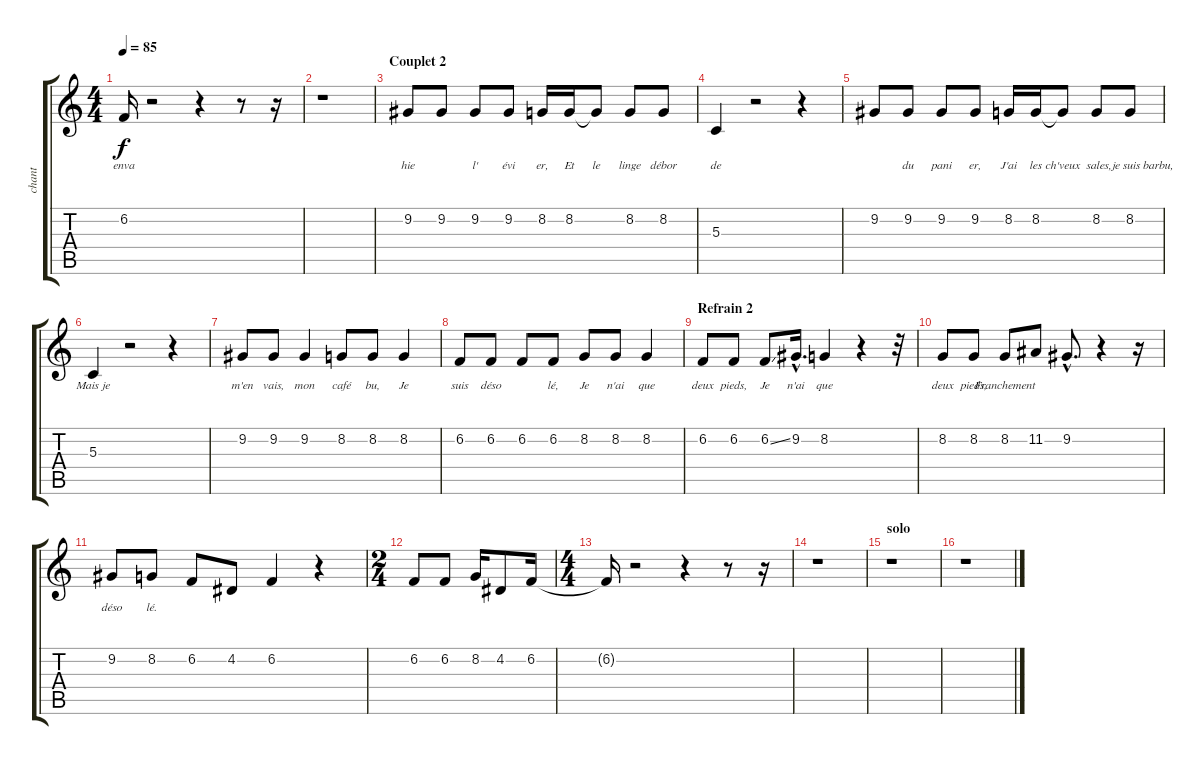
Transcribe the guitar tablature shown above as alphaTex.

\track ("chant" "chant") {instrument trumpet}
\staff {score tabs}
\tuning (E4 B3 G3 D3 A2 E2) {hide}
\ts (4 4)
\tempo 85
\clef g2
\ks c
6.2{t}.16{lyrics (0 "enva") lyrics (1 "") lyrics (2 "") lyrics (3 "") lyrics (4 "") dy f} r.2 r.4 r.8 r.16 |
r.1 |
\section ("" "Couplet 2")
9.2.8{lyrics (0 "hie") lyrics (1 "") lyrics (2 "") lyrics (3 "") lyrics (4 "")} 9.2.8{lyrics (0 "") lyrics (1 "") lyrics (2 "") lyrics (3 "") lyrics (4 "")} 9.2.8{lyrics (0 "l'") lyrics (1 "") lyrics (2 "") lyrics (3 "") lyrics (4 "")} 9.2.8{lyrics (0 "évi") lyrics (1 "") lyrics (2 "") lyrics (3 "") lyrics (4 "")} 8.2.16{lyrics (0 "er,") lyrics (1 "") lyrics (2 "") lyrics (3 "") lyrics (4 "")} 8.2.16{lyrics (0 "Et") lyrics (1 "") lyrics (2 "") lyrics (3 "") lyrics (4 "")} 8.2{t}.8{lyrics (0 "le") lyrics (1 "") lyrics (2 "") lyrics (3 "") lyrics (4 "")} 8.2.8{lyrics (0 "linge") lyrics (1 "") lyrics (2 "") lyrics (3 "") lyrics (4 "")} 8.2.8{lyrics (0 "débor") lyrics (1 "") lyrics (2 "") lyrics (3 "") lyrics (4 "")} |
5.3.4{lyrics (0 "de") lyrics (1 "") lyrics (2 "") lyrics (3 "") lyrics (4 "")} r.2 r.4 |
9.2.8{lyrics (0 "") lyrics (1 "") lyrics (2 "") lyrics (3 "") lyrics (4 "")} 9.2.8{lyrics (0 "du") lyrics (1 "") lyrics (2 "") lyrics (3 "") lyrics (4 "")} 9.2.8{lyrics (0 "pani") lyrics (1 "") lyrics (2 "") lyrics (3 "") lyrics (4 "")} 9.2.8{lyrics (0 "er,") lyrics (1 "") lyrics (2 "") lyrics (3 "") lyrics (4 "")} 8.2.16{lyrics (0 "J'ai") lyrics (1 "") lyrics (2 "") lyrics (3 "") lyrics (4 "")} 8.2.16{lyrics (0 "les") lyrics (1 "") lyrics (2 "") lyrics (3 "") lyrics (4 "")} 8.2{t}.8{lyrics (0 "ch'veux") lyrics (1 "") lyrics (2 "") lyrics (3 "") lyrics (4 "")} 8.2.8{lyrics (0 "") lyrics (1 "") lyrics (2 "") lyrics (3 "") lyrics (4 "")} 8.2.8{lyrics (0 "sales,je suis barbu,") lyrics (1 "") lyrics (2 "") lyrics (3 "") lyrics (4 "")} |
5.3.4{lyrics (0 "Mais je") lyrics (1 "") lyrics (2 "") lyrics (3 "") lyrics (4 "")} r.2 r.4 |
9.2.8{lyrics (0 "m'en") lyrics (1 "") lyrics (2 "") lyrics (3 "") lyrics (4 "")} 9.2.8{lyrics (0 "vais,") lyrics (1 "") lyrics (2 "") lyrics (3 "") lyrics (4 "")} 9.2.4{lyrics (0 "mon") lyrics (1 "") lyrics (2 "") lyrics (3 "") lyrics (4 "")} 8.2.8{lyrics (0 "café") lyrics (1 "") lyrics (2 "") lyrics (3 "") lyrics (4 "")} 8.2.8{lyrics (0 "bu,") lyrics (1 "") lyrics (2 "") lyrics (3 "") lyrics (4 "")} 8.2.4{lyrics (0 "Je") lyrics (1 "") lyrics (2 "") lyrics (3 "") lyrics (4 "")} |
6.2.8{lyrics (0 "suis") lyrics (1 "") lyrics (2 "") lyrics (3 "") lyrics (4 "")} 6.2.8{lyrics (0 "déso") lyrics (1 "") lyrics (2 "") lyrics (3 "") lyrics (4 "")} 6.2.8{lyrics (0 "") lyrics (1 "") lyrics (2 "") lyrics (3 "") lyrics (4 "")} 6.2.8{lyrics (0 "lé,") lyrics (1 "") lyrics (2 "") lyrics (3 "") lyrics (4 "")} 8.2.8{lyrics (0 "Je") lyrics (1 "") lyrics (2 "") lyrics (3 "") lyrics (4 "")} 8.2.8{lyrics (0 "n'ai") lyrics (1 "") lyrics (2 "") lyrics (3 "") lyrics (4 "")} 8.2.4{lyrics (0 "que") lyrics (1 "") lyrics (2 "") lyrics (3 "") lyrics (4 "")} |
\section ("" "Refrain 2")
6.2.8{lyrics (0 "deux") lyrics (1 "") lyrics (2 "") lyrics (3 "") lyrics (4 "")} 6.2.8{lyrics (0 "pieds,") lyrics (1 "") lyrics (2 "") lyrics (3 "") lyrics (4 "")} 6.2{ss}.8{lyrics (0 "Je") lyrics (1 "") lyrics (2 "") lyrics (3 "") lyrics (4 "")} 9.2{hac}.16{d lyrics (0 "n'ai") lyrics (1 "") lyrics (2 "") lyrics (3 "") lyrics (4 "")} 8.2.4{lyrics (0 "que") lyrics (1 "") lyrics (2 "") lyrics (3 "") lyrics (4 "")} r.4 r.32 |
8.2.8{lyrics (0 "deux") lyrics (1 "") lyrics (2 "") lyrics (3 "") lyrics (4 "")} 8.2.8{lyrics (0 "pieds,") lyrics (1 "") lyrics (2 "") lyrics (3 "") lyrics (4 "")} 8.2.8{lyrics (0 "Franchement") lyrics (1 "") lyrics (2 "") lyrics (3 "") lyrics (4 "")} 11.2.8{lyrics (0 "") lyrics (1 "") lyrics (2 "") lyrics (3 "") lyrics (4 "")} 9.2{hac}.8{d lyrics (0 "") lyrics (1 "") lyrics (2 "") lyrics (3 "") lyrics (4 "")} r.4 r.16 |
9.2.8{lyrics (0 "déso") lyrics (1 "") lyrics (2 "") lyrics (3 "") lyrics (4 "")} 8.2.8{lyrics (0 "lé.") lyrics (1 "") lyrics (2 "") lyrics (3 "") lyrics (4 "")} 6.2.8 4.2.8 6.2.4 r.4 |
\ts (2 4)
6.2.8 6.2.8 8.2.16 4.2.8 6.2.16 |
\ts (4 4)
6.2{t}.16 r.2 r.4 r.8 r.16 |
r.1 |
\section ("" "solo")
r.1 |
r.1
